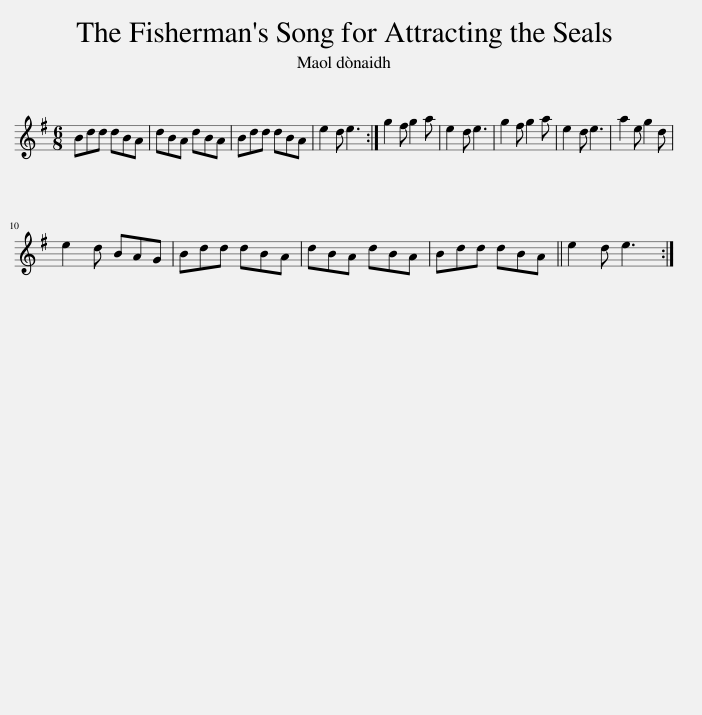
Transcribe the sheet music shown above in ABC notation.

X:1
L:1/8
M:6/8
I:linebreak $
K:G
V:1 treble
V:1
 Bdd dBA | dBA dBA | Bdd dBA | e2 d e3 :| g2 f g2 a | %5
 e2 d e3 | g2 f g2 a | e2 d e3 | a2 e g2 d |$ e2 d BAG | %10
 Bdd dBA | dBA dBA | Bdd dBA || e2 d e3 :| %14
